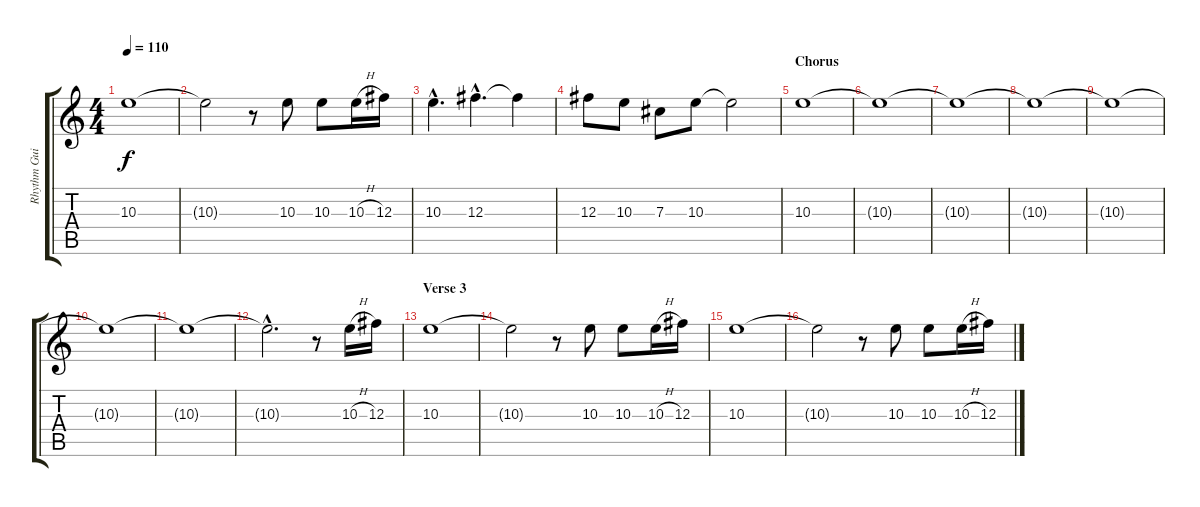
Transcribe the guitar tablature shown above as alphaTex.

\track ("Rhythm Guitar" "Rhythm Gui") {instrument distortionguitar}
\staff {score tabs}
\tuning (Eb4 Bb3 Gb3 Db3 Ab2 Eb2) {hide}
\ts (4 4)
\tempo 110
\clef g2
\ks c
10.3.1{dy f} |
10.3{t}.2 r.8 10.3.8 10.3.8 10.3{h}.16 12.3.16 |
10.3{hac}.4{d} 12.3{hac}.4{d} 12.3{t}.4 |
12.3.8 10.3.8 7.3.8 10.3.8 10.3{t}.2 |
\section ("" "Chorus")
10.3.1 |
10.3{t}.1 |
10.3{t}.1 |
10.3{t}.1 |
10.3{t}.1 |
10.3{t}.1 |
10.3{t}.1 |
10.3{hac t}.2{d} r.8 10.3{h}.16 12.3.16 |
\section ("" "Verse 3")
10.3.1 |
10.3{t}.2 r.8 10.3.8 10.3.8 10.3{h}.16 12.3.16 |
10.3.1 |
10.3{t}.2 r.8 10.3.8 10.3.8 10.3{h}.16 12.3.16
